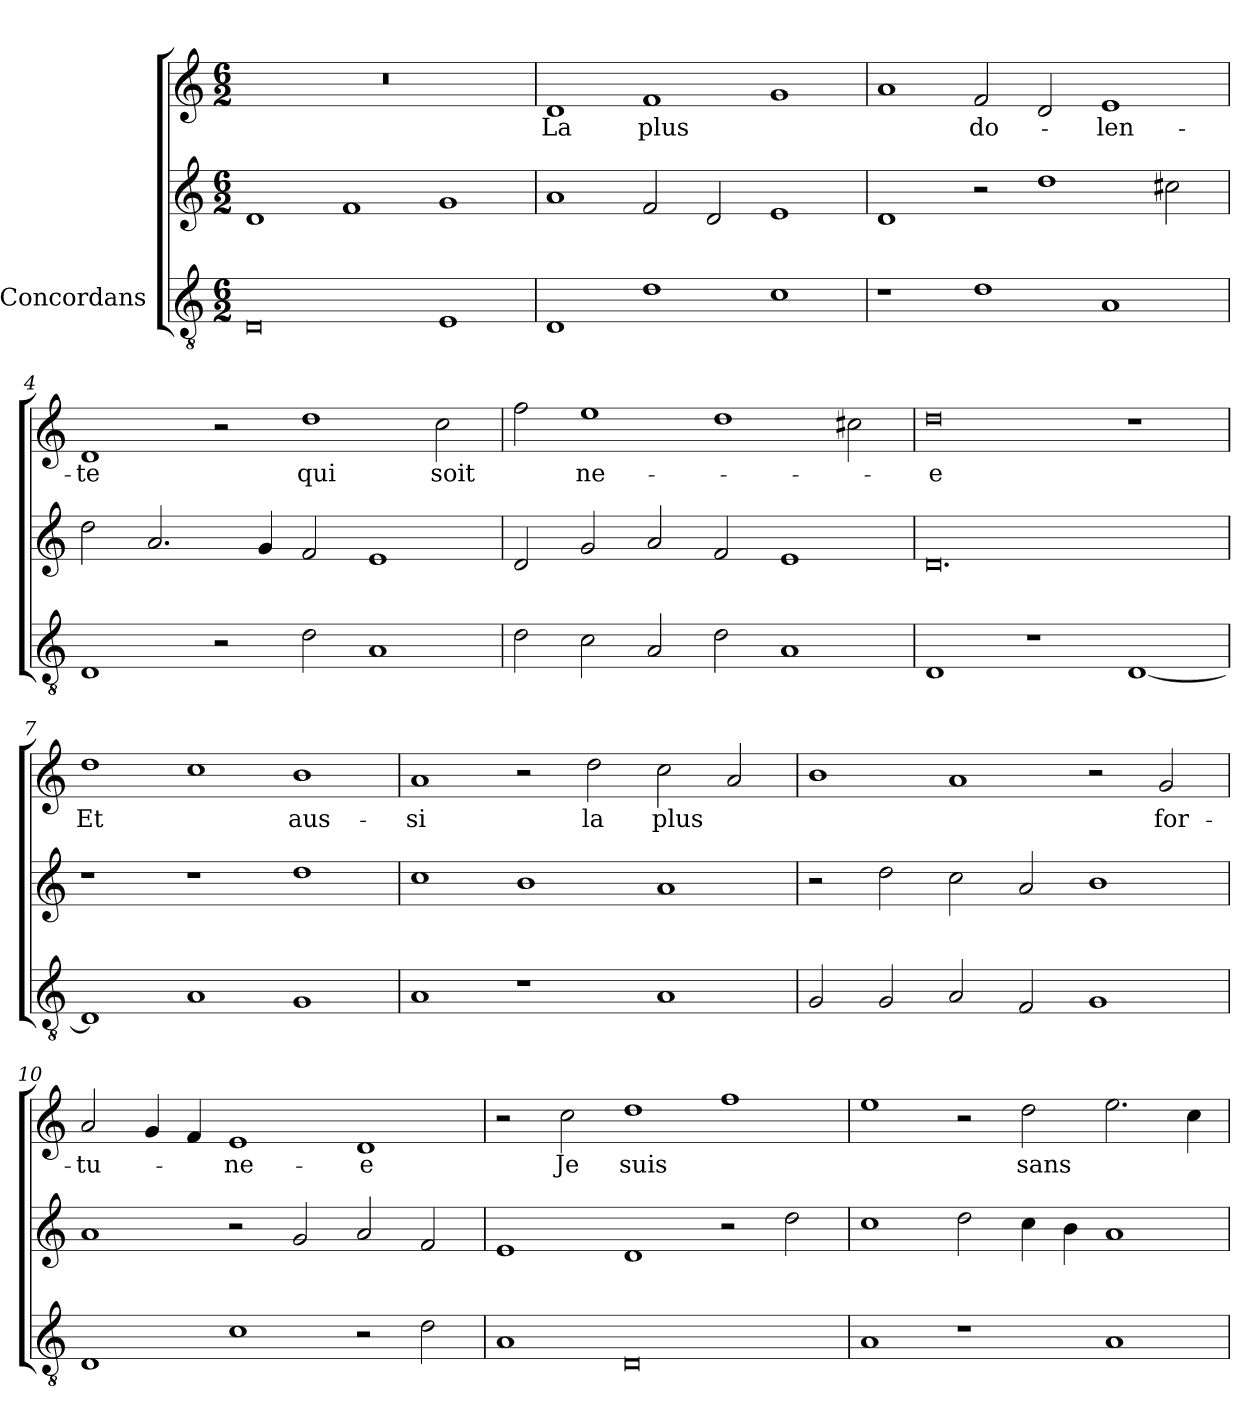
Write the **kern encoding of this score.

**kern	**kern	**kern	**text
*part3	*part2	*part1	*part1
*staff3	*staff2	*staff1	*staff1
*I"Concordans	*	*	*
*clefGv2	*clefG2	*clefG2	*
*M6/2	*M6/2	*M6/2	*
=1	=1	=1	=1
0D	1d	0.r	.
.	1f	.	.
1E	1g	.	.
=2	=2	=2	=2
1D	1a	1d	-La
1d	2f	1f	-plus
.	2d	.	.
1c	1e	1g	.
=3	=3	=3	=3
1r	1d	1a	.
1d	2r	2f	do-
.	1dd	2d	.
1A	.	1e	-len-
.	2cc#X	.	.
=4	=4	=4	=4
1D	2dd	1d	-te
.	2.a	.	.
2r	.	2r	.
.	4g	.	.
2d	2f	1dd	-qui
1A	1e	.	.
.	.	2cc	-soit
=5	=5	=5	=5
2d	2d	2ff	.
2c	2g	1ee	ne-
2A	2a	.	.
2d	2f	1dd	.
1A	1e	.	.
.	.	2cc#X	.
=6	=6	=6	=6
1D	0.d	0dd	-e
1r	.	.	.
[1D	.	1r	.
=7	=7	=7	=7
1D]	1r	1dd	-Et
1A	1r	1cc	.
1G	1dd	1b	aus-
=8	=8	=8	=8
1A	1cc	1a	-si
1r	1b	2r	.
.	.	2dd	-la
1A	1a	2cc	-plus
.	.	2a	.
=9	=9	=9	=9
2G	2r	1b	.
2G	2dd	.	.
2A	2cc	1a	.
2F	2a	.	.
1G	1b	2r	.
.	.	2g	for-
=10	=10	=10	=10
1D	1a	2a	-tu-
.	.	4g	.
.	.	4f	.
1c	2r	1e	-ne-
.	2g	.	.
2r	2a	1d	-e
2d	2f	.	.
=11	=11	=11	=11
1A	1e	2r	.
.	.	2cc	-Je
0D	1d	1dd	-suis
.	2r	1ff	.
.	2dd	.	.
=12	=12	=12	=12
1A	1cc	1ee	.
1r	2dd	2r	.
.	4cc	2dd	-sans
.	4b	.	.
1A	1a	2.ee	.
.	.	4cc	.
=	=	=	=
*-	*-	*-	*-
